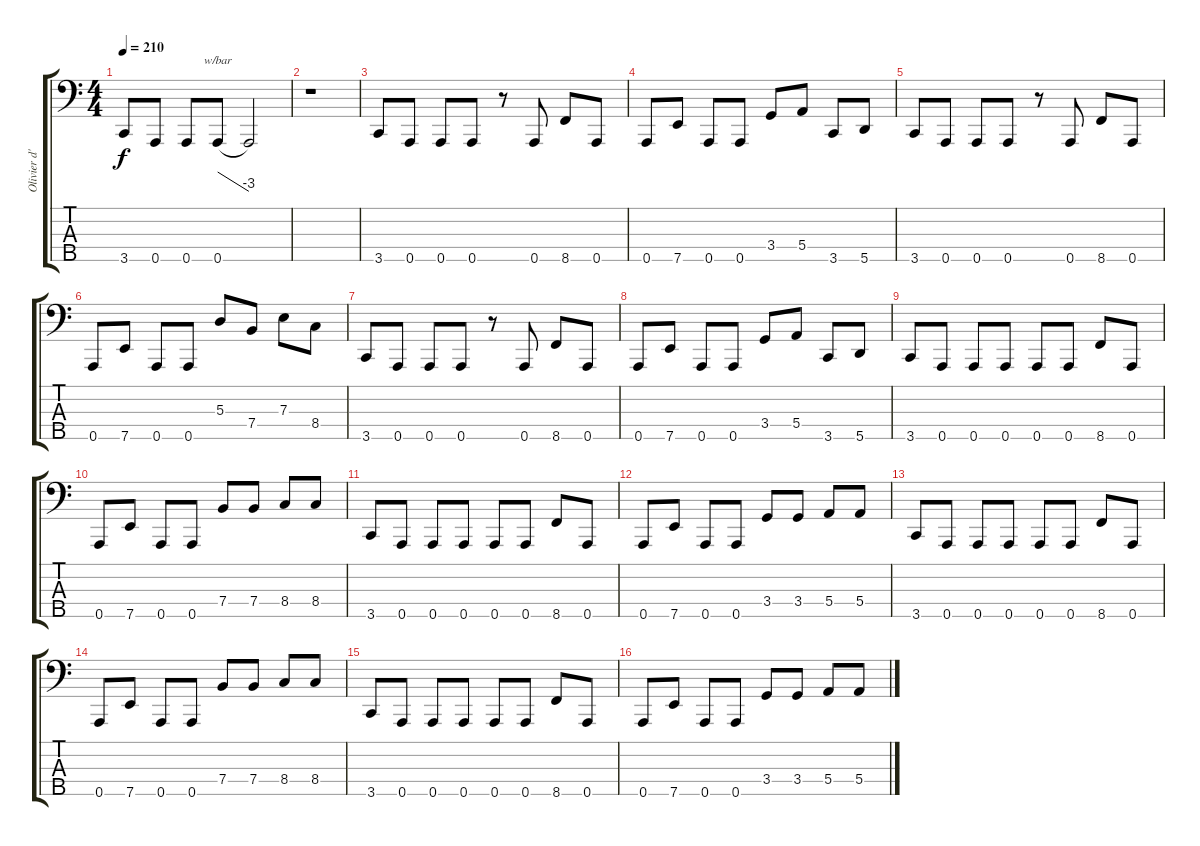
\track ("Olivier d'Aries (Bass)" "Olivier d'") {instrument electricbassfinger}
\staff {score tabs}
\tuning (G2 D2 A1 E1 A0) {hide}
\ts (4 4)
\tempo 210
\clef f4
\ks c
3.5.8{dy f} 0.5.8 0.5.8 0.5.8{tbe (dive default 0 0 60 -12)} 0.5{t}.2 |
r.1 |
3.5.8 0.5.8 0.5.8 0.5.8 r.8 0.5.8 8.5.8 0.5.8 |
0.5.8 7.5.8 0.5.8 0.5.8 3.4.8 5.4.8 3.5.8 5.5.8 |
3.5.8 0.5.8 0.5.8 0.5.8 r.8 0.5.8 8.5.8 0.5.8 |
0.5.8 7.5.8 0.5.8 0.5.8 5.3.8 7.4.8 7.3.8 8.4.8 |
3.5.8 0.5.8 0.5.8 0.5.8 r.8 0.5.8 8.5.8 0.5.8 |
0.5.8 7.5.8 0.5.8 0.5.8 3.4.8 5.4.8 3.5.8 5.5.8 |
3.5.8 0.5.8 0.5.8 0.5.8 0.5.8 0.5.8 8.5.8 0.5.8 |
0.5.8 7.5.8 0.5.8 0.5.8 7.4.8 7.4.8 8.4.8 8.4.8 |
3.5.8 0.5.8 0.5.8 0.5.8 0.5.8 0.5.8 8.5.8 0.5.8 |
0.5.8 7.5.8 0.5.8 0.5.8 3.4.8 3.4.8 5.4.8 5.4.8 |
3.5.8 0.5.8 0.5.8 0.5.8 0.5.8 0.5.8 8.5.8 0.5.8 |
0.5.8 7.5.8 0.5.8 0.5.8 7.4.8 7.4.8 8.4.8 8.4.8 |
3.5.8 0.5.8 0.5.8 0.5.8 0.5.8 0.5.8 8.5.8 0.5.8 |
0.5.8 7.5.8 0.5.8 0.5.8 3.4.8 3.4.8 5.4.8 5.4.8
